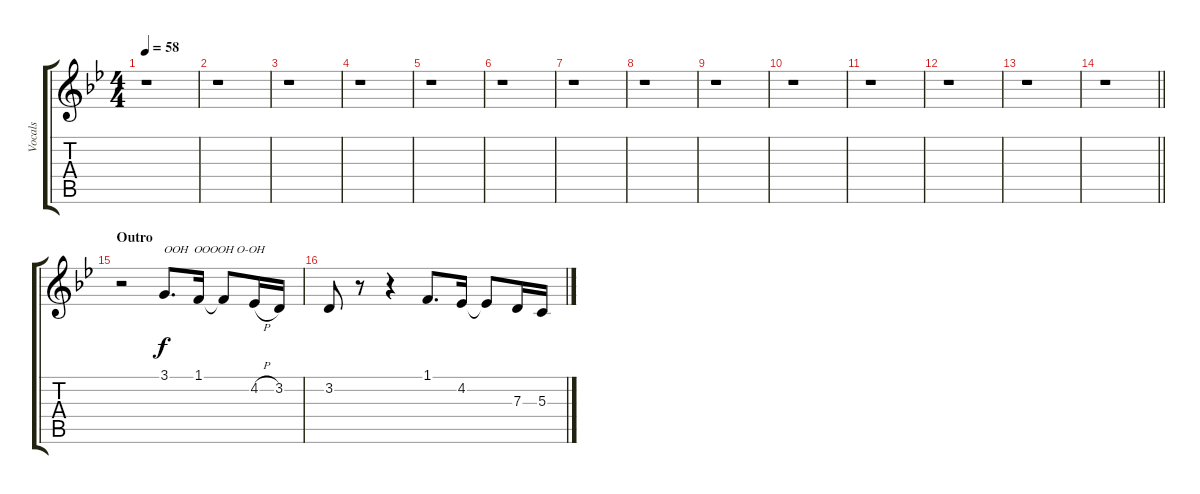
\track ("Vocals" "Vocals") {instrument altosax}
\staff {score tabs}
\tuning (E4 B3 G3 D3 A2 E2) {hide}
\ts (4 4)
\tempo 58
\clef g2
\ks bb
r.1{dy f} |
r.1 |
r.1 |
r.1 |
r.1 |
r.1 |
r.1 |
r.1 |
r.1 |
r.1 |
r.1 |
r.1 |
r.1 |
\barLineRight lightlight
r.1 |
\section ("" "Outro")
r.2 3.1.8{d txt "OOH  OOOOH O-OH"} 1.1.16 1.1{t}.8 4.2{h}.16 3.2.16 |
3.2.8 r.8 r.4 1.1.8{d} 4.2.16 4.2{t}.8 7.3.16 5.3.16
